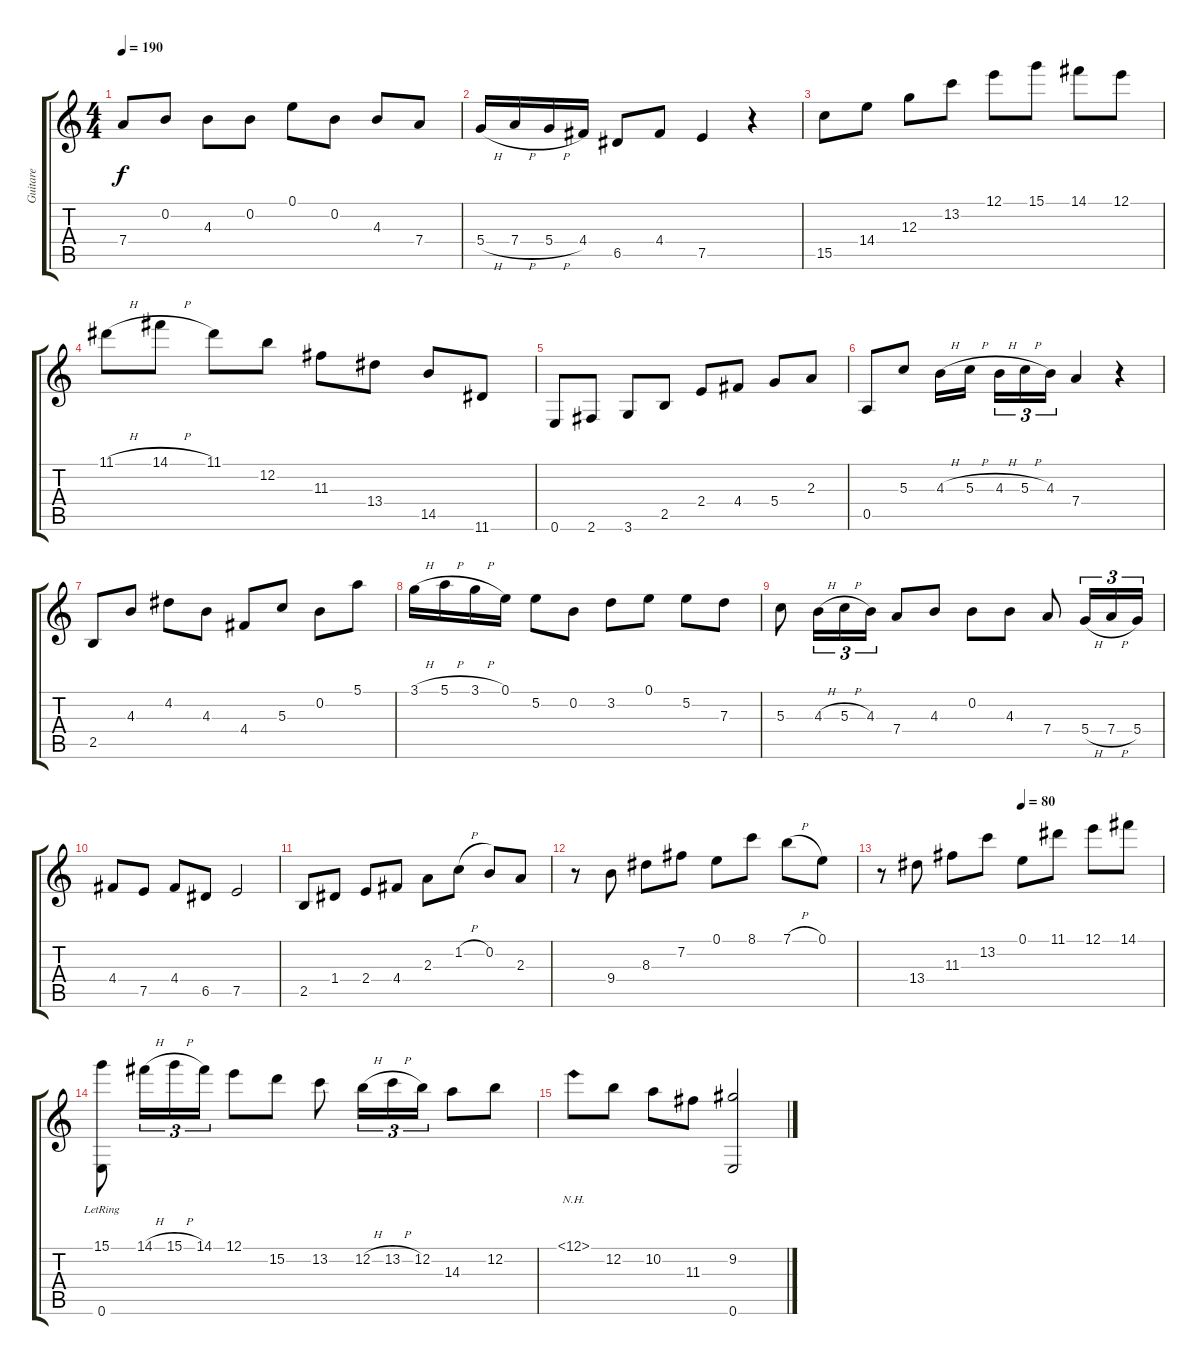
\track ("Guitare" "Guitare") {instrument acousticguitarnylon}
\staff {score tabs}
\tuning (E4 B3 G3 D3 A2 E2) {hide}
\ts (4 4)
\tempo 190
\clef g2
\ks c
7.4.8{dy f} 0.2.8 4.3.8 0.2.8 0.1.8 0.2.8 4.3.8 7.4.8 |
5.4{h}.16 7.4{h}.16 5.4{h}.16 4.4.16 6.5.8 4.4.8 7.5.4 r.4 |
15.5.8 14.4.8 12.3.8 13.2.8 12.1.8 15.1.8 14.1.8 12.1.8 |
11.1{h}.8 14.1{h}.8 11.1.8 12.2.8 11.3.8 13.4.8 14.5.8 11.6.8 |
0.6.8 2.6.8 3.6.8 2.5.8 2.4.8 4.4.8 5.4.8 2.3.8 |
0.5.8 5.3.8 4.3{h}.16 5.3{h}.16 4.3{h}.16{tu (3 2)} 5.3{h}.16{tu (3 2)} 4.3.16{tu (3 2)} 7.4.4 r.4 |
2.5.8 4.3.8 4.2.8 4.3.8 4.4.8 5.3.8 0.2.8 5.1.8 |
3.1{h}.16 5.1{h}.16 3.1{h}.16 0.1.16 5.2.8 0.2.8 3.2.8 0.1.8 5.2.8 7.3.8 |
5.3.8 4.3{h}.16{tu (3 2)} 5.3{h}.16{tu (3 2)} 4.3.16{tu (3 2)} 7.4.8 4.3.8 0.2.8 4.3.8 7.4.8 5.4{h}.16{tu (3 2)} 7.4{h}.16{tu (3 2)} 5.4.16{tu (3 2)} |
4.4.8 7.5.8 4.4.8 6.5.8 7.5.2 |
2.5.8 1.4.8 2.4.8 4.4.8 2.3.8 1.2{h}.8 0.2.8 2.3.8 |
r.8 9.4.8 8.3.8 7.2.8 0.1.8 8.1.8 7.1{h}.8 0.1.8 |
\tempo (80 0.5)
r.8 13.4.8 11.3.8 13.2.8 0.1.8 11.1.8 12.1.8 14.1.8 |
(15.1 0.6{lr}).8 14.1{h}.16{tu (3 2)} 15.1{h}.16{tu (3 2)} 14.1.16{tu (3 2)} 12.1.8 15.2.8 13.2.8 12.2{h}.16{tu (3 2)} 13.2{h}.16{tu (3 2)} 12.2.16{tu (3 2)} 14.3.8 12.2.8 |
12.1{nh}.8 12.2.8 10.2.8 11.3.8 (9.2 0.6).2
